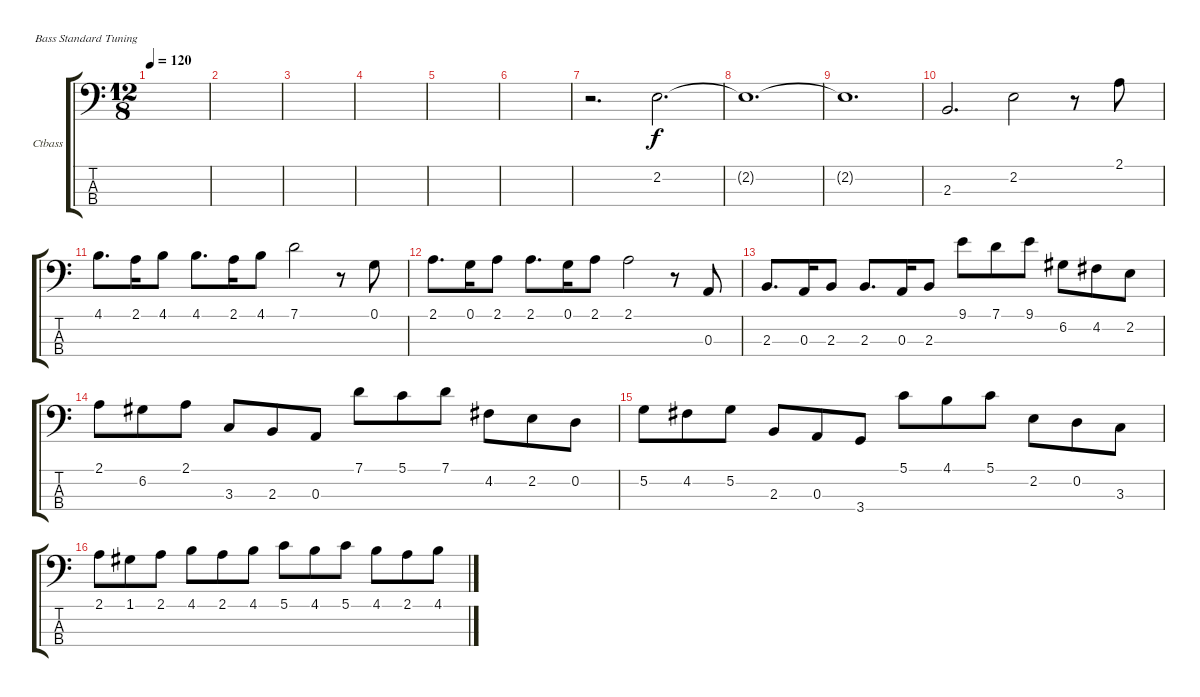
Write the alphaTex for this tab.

\defaultSystemsLayout 4
\bracketExtendMode groupsimilarinstruments
\firstSystemTrackNameOrientation horizontal
\otherSystemsTrackNameOrientation horizontal
\track ("Contrabass" "Ctbass") {instrument contrabass}
\staff {score tabs}
\tuning (G2 D2 A1 E1)
\ts (12 8)
\tempo 120
\clef f4
\ks c
|
|
|
|
|
|
r.2{d} 2.2.2{d} |
2.2{t}.1{d} |
2.2{t}.1{d} |
2.3.2{d} 2.2.2 r.8 2.1.8 |
4.1.8{d} 2.1.16 4.1.8 4.1.8{d} 2.1.16 4.1.8 7.1.2 r.8 0.1.8 |
2.1.8{d} 0.1.16 2.1.8 2.1.8{d} 0.1.16 2.1.8 2.1.2 r.8 0.3.8 |
2.3.8{d} 0.3.16 2.3.8 2.3.8{d} 0.3.16 2.3.8 9.1.8 7.1.8 9.1.8 6.2.8 4.2.8 2.2.8 |
2.1.8 6.2.8 2.1.8 3.3.8 2.3.8 0.3.8 7.1.8 5.1.8 7.1.8 4.2.8 2.2.8 0.2.8 |
5.2.8 4.2.8 5.2.8 2.3.8 0.3.8 3.4.8 5.1.8 4.1.8 5.1.8 2.2.8 0.2.8 3.3.8 |
2.1.8 1.1.8 2.1.8 4.1.8 2.1.8 4.1.8 5.1.8 4.1.8 5.1.8 4.1.8 2.1.8 4.1.8
